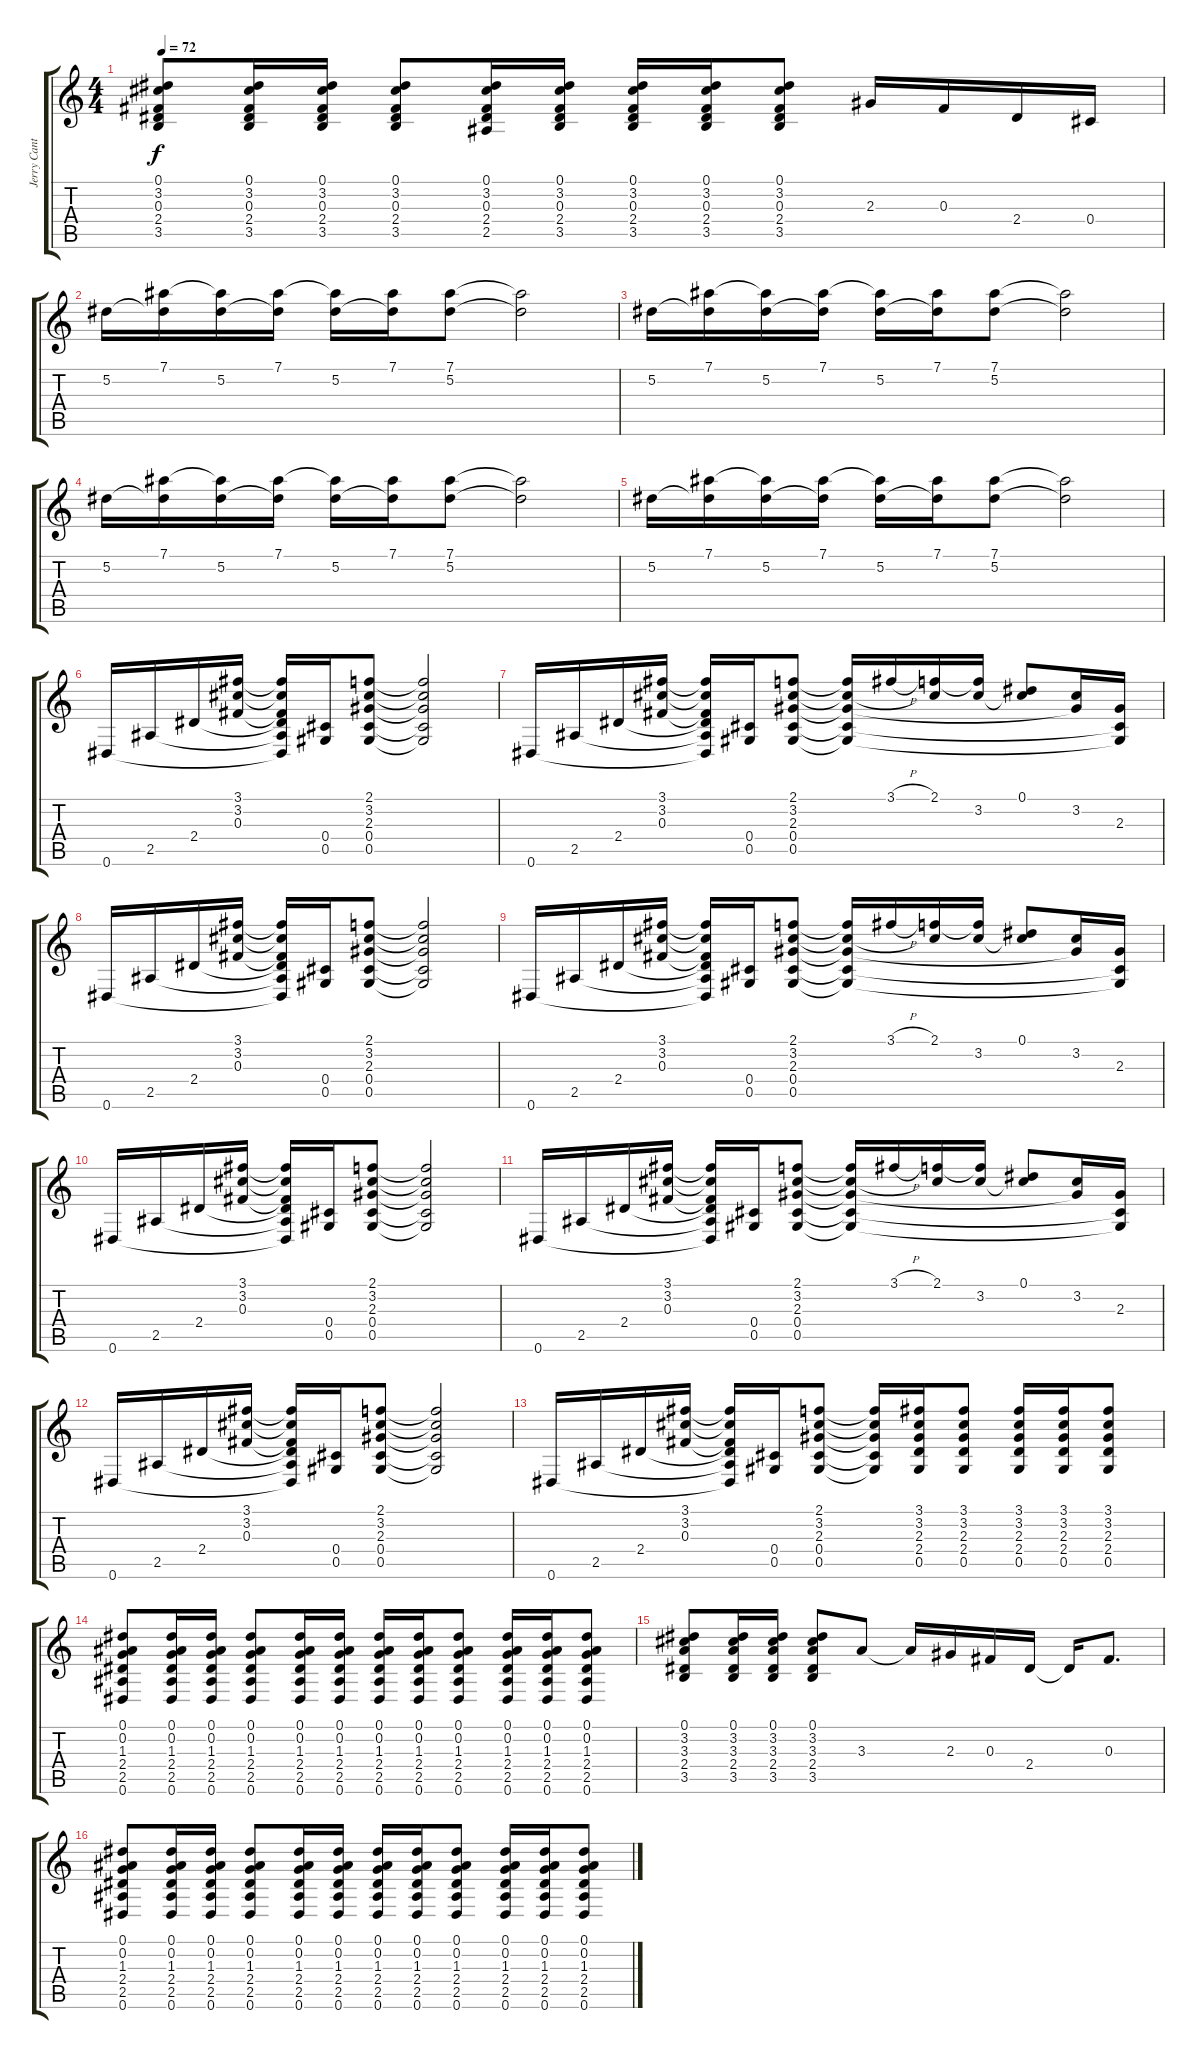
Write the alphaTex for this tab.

\track ("Jerry Cantrell - Guitar 4 - Clean" "Jerry Cant") {instrument electricguitarclean}
\staff {score tabs}
\tuning (Eb4 Bb3 Gb3 Db3 Ab2 Eb2) {hide}
\ts (4 4)
\tempo 72
\clef g2
\ks c
(0.1 3.2 0.3 2.4 3.5).8{dy f} (0.1 3.2 0.3 2.4 3.5).16 (0.1 3.2 0.3 2.4 3.5).16 (0.1 3.2 0.3 2.4 3.5).8 (0.1 3.2 0.3 2.4 2.5).16 (0.1 3.2 0.3 2.4 3.5).16 (0.1 3.2 0.3 2.4 3.5).16 (0.1 3.2 0.3 2.4 3.5).16 (0.1 3.2 0.3 2.4 3.5).8 2.3.16 0.3.16 2.4.16 0.4.16 |
5.2.16 (7.1 5.2{t}).16 (7.1{t} 5.2).16 (7.1 5.2{t}).16 (7.1{t} 5.2).16 (7.1 5.2{t}).16 (7.1 5.2).8 (7.1{t} 5.2{t}).2 |
5.2.16 (7.1 5.2{t}).16 (7.1{t} 5.2).16 (7.1 5.2{t}).16 (7.1{t} 5.2).16 (7.1 5.2{t}).16 (7.1 5.2).8 (7.1{t} 5.2{t}).2 |
5.2.16 (7.1 5.2{t}).16 (7.1{t} 5.2).16 (7.1 5.2{t}).16 (7.1{t} 5.2).16 (7.1 5.2{t}).16 (7.1 5.2).8 (7.1{t} 5.2{t}).2 |
5.2.16 (7.1 5.2{t}).16 (7.1{t} 5.2).16 (7.1 5.2{t}).16 (7.1{t} 5.2).16 (7.1 5.2{t}).16 (7.1 5.2).8 (7.1{t} 5.2{t}).2 |
0.6.16 2.5.16 2.4.16 (3.1 3.2 0.3).16 (3.1{t} 3.2{t} 0.3{t} 2.4{t} 2.5{t} 0.6{t}).16 (0.4 0.5).16 (2.1 3.2 2.3 0.4 0.5).8 (2.1{t} 3.2{t} 2.3{t} 0.4{t} 0.5{t}).2 |
0.6.16 2.5.16 2.4.16 (3.1 3.2 0.3).16 (3.1{t} 3.2{t} 0.3{t} 2.4{t} 2.5{t} 0.6{t}).16 (0.4 0.5).16 (2.1 3.2 2.3 0.4 0.5).8 (2.1{t} 3.2{t} 2.3{t} 0.4{t} 0.5{t}).16 3.1{h}.16 (2.1 3.2{t}).16 (2.1{t} 3.2).16 (0.1 3.2{t}).8 (3.2 2.3{t}).16 (2.3 0.4{t} 0.5{t}).16 |
0.6.16 2.5.16 2.4.16 (3.1 3.2 0.3).16 (3.1{t} 3.2{t} 0.3{t} 2.4{t} 2.5{t} 0.6{t}).16 (0.4 0.5).16 (2.1 3.2 2.3 0.4 0.5).8 (2.1{t} 3.2{t} 2.3{t} 0.4{t} 0.5{t}).2 |
0.6.16 2.5.16 2.4.16 (3.1 3.2 0.3).16 (3.1{t} 3.2{t} 0.3{t} 2.4{t} 2.5{t} 0.6{t}).16 (0.4 0.5).16 (2.1 3.2 2.3 0.4 0.5).8 (2.1{t} 3.2{t} 2.3{t} 0.4{t} 0.5{t}).16 3.1{h}.16 (2.1 3.2{t}).16 (2.1{t} 3.2).16 (0.1 3.2{t}).8 (3.2 2.3{t}).16 (2.3 0.4{t} 0.5{t}).16 |
0.6.16 2.5.16 2.4.16 (3.1 3.2 0.3).16 (3.1{t} 3.2{t} 0.3{t} 2.4{t} 2.5{t} 0.6{t}).16 (0.4 0.5).16 (2.1 3.2 2.3 0.4 0.5).8 (2.1{t} 3.2{t} 2.3{t} 0.4{t} 0.5{t}).2 |
0.6.16 2.5.16 2.4.16 (3.1 3.2 0.3).16 (3.1{t} 3.2{t} 0.3{t} 2.4{t} 2.5{t} 0.6{t}).16 (0.4 0.5).16 (2.1 3.2 2.3 0.4 0.5).8 (2.1{t} 3.2{t} 2.3{t} 0.4{t} 0.5{t}).16 3.1{h}.16 (2.1 3.2{t}).16 (2.1{t} 3.2).16 (0.1 3.2{t}).8 (3.2 2.3{t}).16 (2.3 0.4{t} 0.5{t}).16 |
0.6.16 2.5.16 2.4.16 (3.1 3.2 0.3).16 (3.1{t} 3.2{t} 0.3{t} 2.4{t} 2.5{t} 0.6{t}).16 (0.4 0.5).16 (2.1 3.2 2.3 0.4 0.5).8 (2.1{t} 3.2{t} 2.3{t} 0.4{t} 0.5{t}).2 |
0.6.16 2.5.16 2.4.16 (3.1 3.2 0.3).16 (3.1{t} 3.2{t} 0.3{t} 2.4{t} 2.5{t} 0.6{t}).16 (0.4 0.5).16 (2.1 3.2 2.3 0.4 0.5).8 (2.1{t} 3.2{t} 2.3{t} 0.4{t} 0.5{t}).16 (3.1 3.2 2.3 2.4 0.5).16 (3.1 3.2 2.3 2.4 0.5).8 (3.1 3.2 2.3 2.4 0.5).16 (3.1 3.2 2.3 2.4 0.5).16 (3.1 3.2 2.3 2.4 0.5).8 |
(0.1 0.2 1.3 2.4 2.5 0.6).8 (0.1 0.2 1.3 2.4 2.5 0.6).16 (0.1 0.2 1.3 2.4 2.5 0.6).16 (0.1 0.2 1.3 2.4 2.5 0.6).8 (0.1 0.2 1.3 2.4 2.5 0.6).16 (0.1 0.2 1.3 2.4 2.5 0.6).16 (0.1 0.2 1.3 2.4 2.5 0.6).16 (0.1 0.2 1.3 2.4 2.5 0.6).16 (0.1 0.2 1.3 2.4 2.5 0.6).8 (0.1 0.2 1.3 2.4 2.5 0.6).16 (0.1 0.2 1.3 2.4 2.5 0.6).16 (0.1 0.2 1.3 2.4 2.5 0.6).8 |
(0.1 3.2 3.3 2.4 3.5).8 (0.1 3.2 3.3 2.4 3.5).16 (0.1 3.2 3.3 2.4 3.5).16 (0.1 3.2 3.3 2.4 3.5).8 3.3.8 3.3{t}.16 2.3.16 0.3.16 2.4.16 2.4{t}.16 0.3.8{d} |
(0.1 0.2 1.3 2.4 2.5 0.6).8 (0.1 0.2 1.3 2.4 2.5 0.6).16 (0.1 0.2 1.3 2.4 2.5 0.6).16 (0.1 0.2 1.3 2.4 2.5 0.6).8 (0.1 0.2 1.3 2.4 2.5 0.6).16 (0.1 0.2 1.3 2.4 2.5 0.6).16 (0.1 0.2 1.3 2.4 2.5 0.6).16 (0.1 0.2 1.3 2.4 2.5 0.6).16 (0.1 0.2 1.3 2.4 2.5 0.6).8 (0.1 0.2 1.3 2.4 2.5 0.6).16 (0.1 0.2 1.3 2.4 2.5 0.6).16 (0.1 0.2 1.3 2.4 2.5 0.6).8
